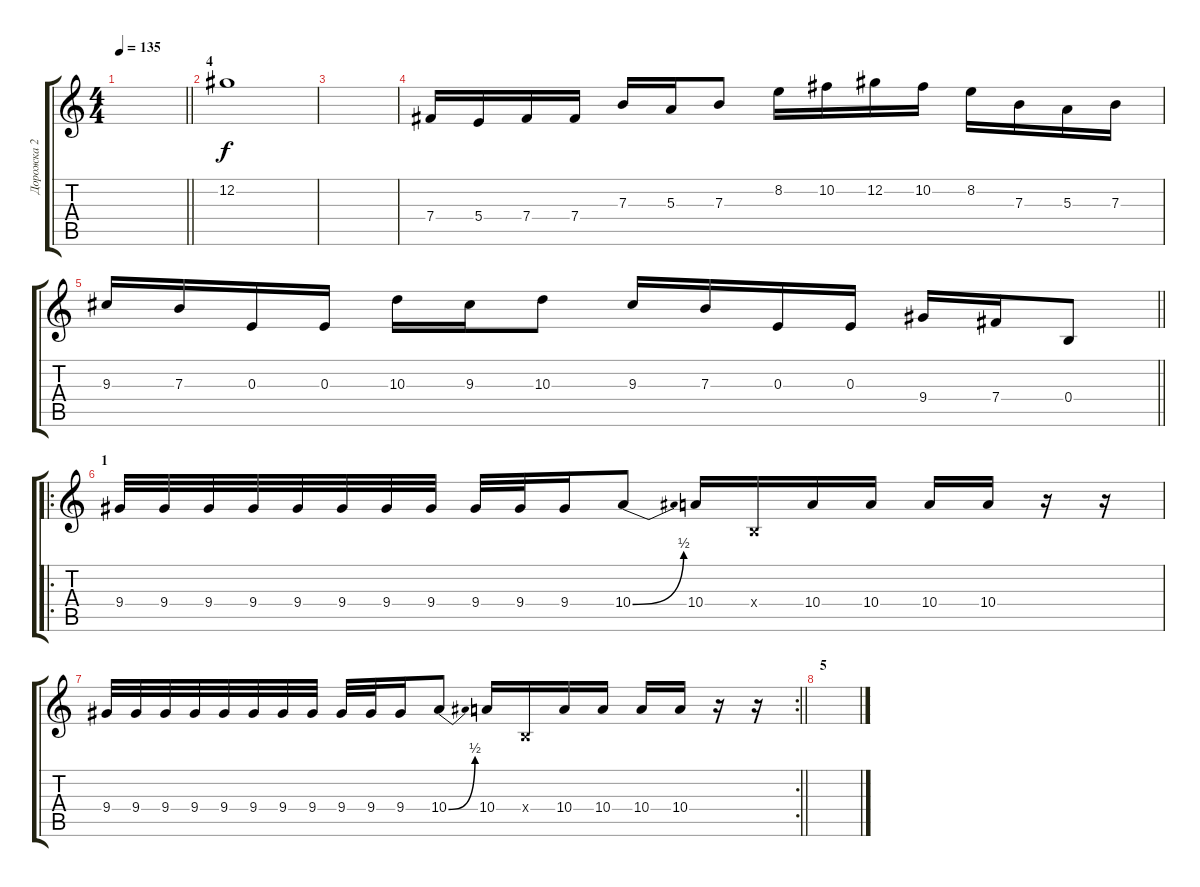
\track ("Дорожка 2" "Дорожка 2") {instrument distortionguitar}
\staff {score tabs}
\tuning (Db4 Ab3 E3 B2 Gb2 B1) {hide}
\ts (4 4)
\tempo 135
\clef g2
\barLineRight lightlight
\ks c
|
\section ("" "4")
12.2.1 |
|
7.4.16 5.4.16 7.4.16 7.4.16 7.3.16 5.3.16 7.3.8 8.2.16 10.2.16 12.2.16 10.2.16 8.2.16 7.3.16 5.3.16 7.3.16 |
\barLineRight lightlight
9.3.16 7.3.16 0.3.16 0.3.16 10.3.16 9.3.16 10.3.8 9.3.16 7.3.16 0.3.16 0.3.16 9.4.16 7.4.16 0.4.8 |
\ro
\section ("" "1")
9.4.32 9.4.32 9.4.32 9.4.32 9.4.32 9.4.32 9.4.32 9.4.32 9.4.32 9.4.32 9.4.16 10.4{be (bend 0 0 60 2)}.8 10.4.16 0.4{x}.16 10.4.16 10.4.16 10.4.16 10.4.16 r.16 r.16 |
\rc 2
\barLineRight lightlight
9.4.32 9.4.32 9.4.32 9.4.32 9.4.32 9.4.32 9.4.32 9.4.32 9.4.32 9.4.32 9.4.16 10.4{be (bend 0 0 60 2)}.8 10.4.16 0.4{x}.16 10.4.16 10.4.16 10.4.16 10.4.16 r.16 r.16 |
\section ("" "5")
